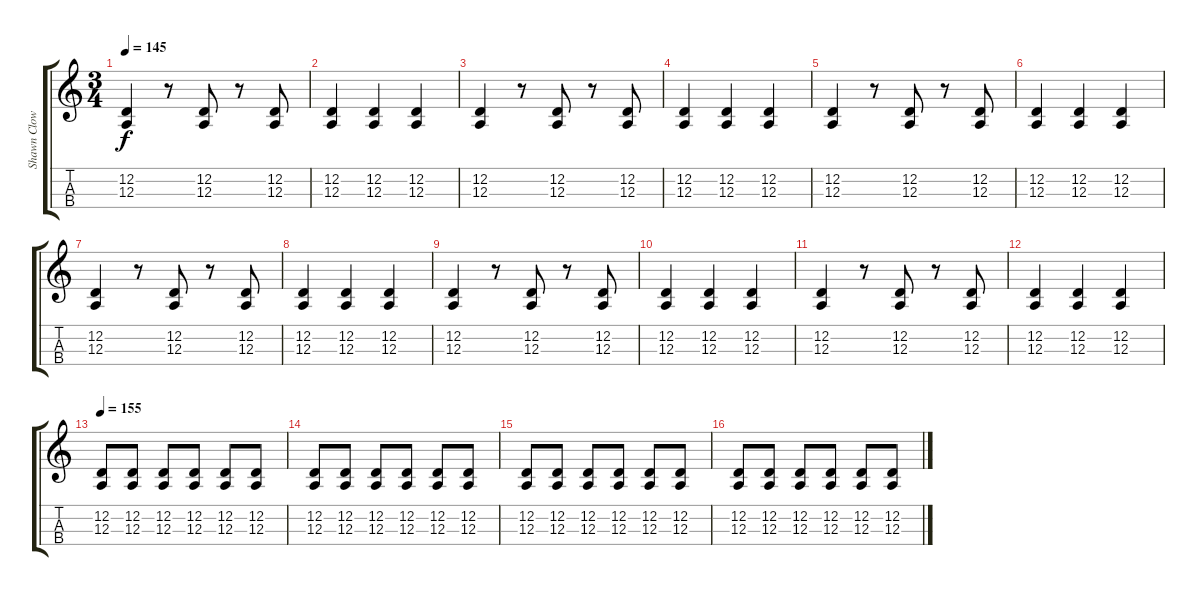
\track ("Shawn Clown Crahan" "Shawn Clow") {instrument melodictom}
\staff {score tabs}
\tuning (G3 D3 A2 E2) {hide}
\ts (3 4)
\tempo 145
\clef g2
\ks c
(12.2 12.3).4{dy f} r.8 (12.2 12.3).8 r.8 (12.2 12.3).8 |
(12.2 12.3).4 (12.2 12.3).4 (12.2 12.3).4 |
(12.2 12.3).4 r.8 (12.2 12.3).8 r.8 (12.2 12.3).8 |
(12.2 12.3).4 (12.2 12.3).4 (12.2 12.3).4 |
(12.2 12.3).4 r.8 (12.2 12.3).8 r.8 (12.2 12.3).8 |
(12.2 12.3).4 (12.2 12.3).4 (12.2 12.3).4 |
(12.2 12.3).4 r.8 (12.2 12.3).8 r.8 (12.2 12.3).8 |
(12.2 12.3).4 (12.2 12.3).4 (12.2 12.3).4 |
(12.2 12.3).4 r.8 (12.2 12.3).8 r.8 (12.2 12.3).8 |
(12.2 12.3).4 (12.2 12.3).4 (12.2 12.3).4 |
(12.2 12.3).4 r.8 (12.2 12.3).8 r.8 (12.2 12.3).8 |
(12.2 12.3).4 (12.2 12.3).4 (12.2 12.3).4 |
\tempo 155
(12.2 12.3).8 (12.2 12.3).8 (12.2 12.3).8 (12.2 12.3).8 (12.2 12.3).8 (12.2 12.3).8 |
(12.2 12.3).8 (12.2 12.3).8 (12.2 12.3).8 (12.2 12.3).8 (12.2 12.3).8 (12.2 12.3).8 |
(12.2 12.3).8 (12.2 12.3).8 (12.2 12.3).8 (12.2 12.3).8 (12.2 12.3).8 (12.2 12.3).8 |
(12.2 12.3).8 (12.2 12.3).8 (12.2 12.3).8 (12.2 12.3).8 (12.2 12.3).8 (12.2 12.3).8
